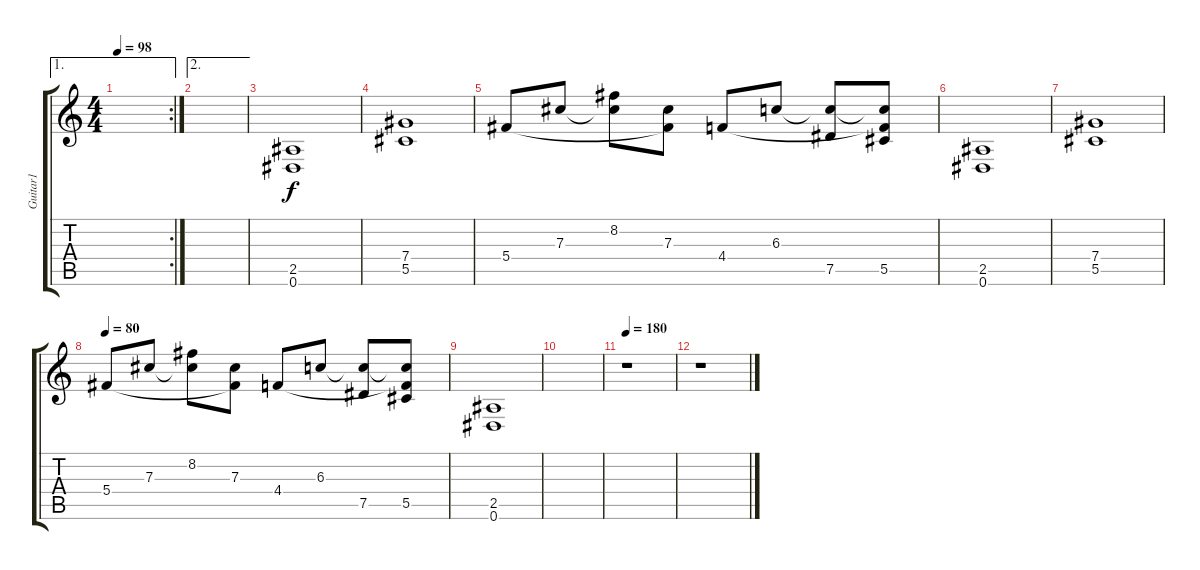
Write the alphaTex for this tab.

\track ("Guitar1" "Guitar1") {instrument distortionguitar}
\staff {score tabs}
\tuning (Eb4 Bb3 Gb3 Db3 Ab2 Eb2) {hide}
\ae 1
\rc 2
\ts (4 4)
\tempo 98
\clef g2
\ks c
|
\ae 2
|
(2.5 0.6).1 |
(7.4 5.5).1 |
5.4.8 7.3.8 (8.2 7.3{t}).8 (7.3 5.4{t}).8 4.4.8 6.3.8 (6.3{t} 7.5).8 (6.3{t} 4.4{t} 5.5).8 |
(2.5 0.6).1 |
(7.4 5.5).1 |
\tempo 80
5.4.8 7.3.8 (8.2 7.3{t}).8 (7.3 5.4{t}).8 4.4.8 6.3.8 (6.3{t} 7.5).8 (6.3{t} 4.4{t} 5.5).8 |
(2.5 0.6).1{volume 0} |
|
\tempo 180
r.1 |
r.1
